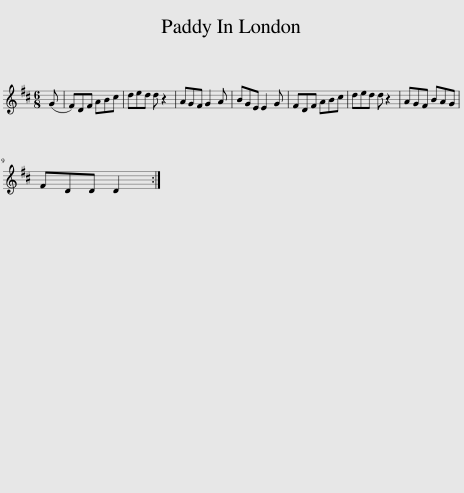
X:1
L:1/8
M:6/8
I:linebreak $
K:D
V:1 treble
V:1
 (G | F)DF ABc | ded d z2 | AGF G2 A | BGE E2 G | %5
 FDF ABc | ded d z2 | AGF BAG |$ FDD D2 :| %9
